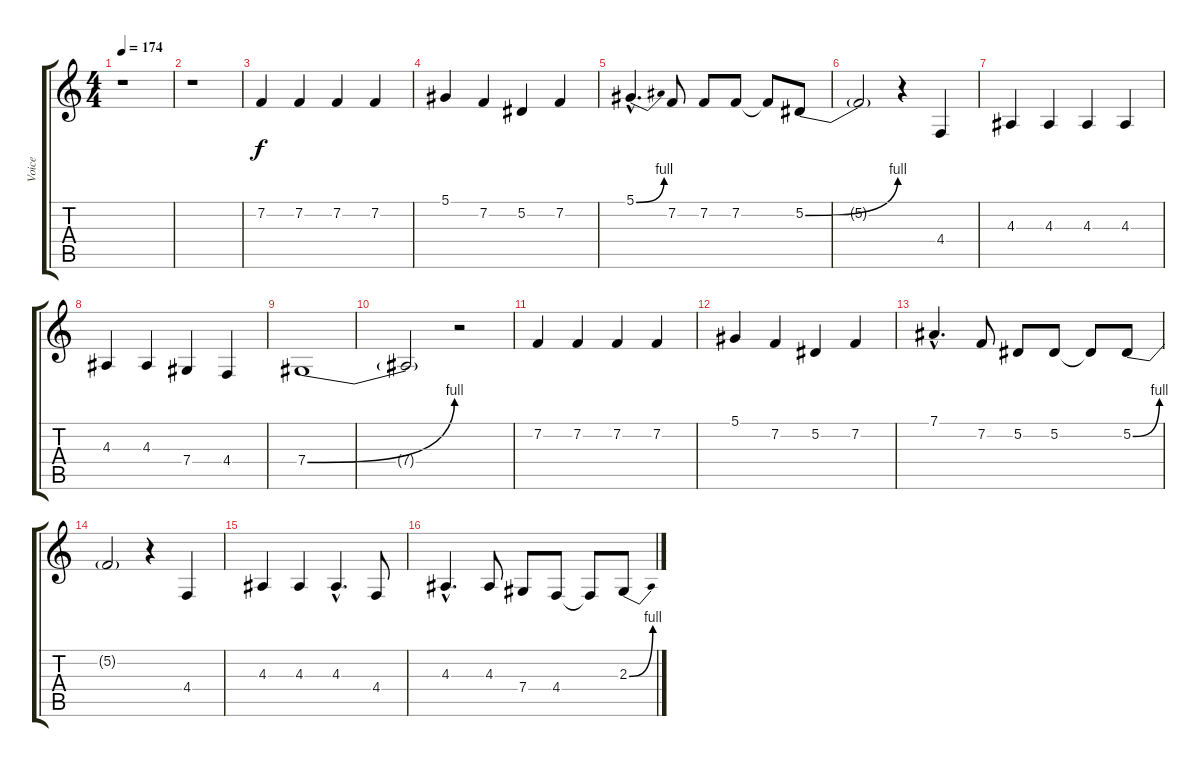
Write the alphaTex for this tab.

\track ("Voice" "Voice") {instrument trumpet}
\staff {score tabs}
\tuning (Eb4 Bb3 Gb3 Db3 Ab2 Eb2) {hide}
\ts (4 4)
\tempo 174
\clef g2
\ks c
r.1{dy f} |
r.1 |
7.2.4 7.2.4 7.2.4 7.2.4 |
5.1.4 7.2.4 5.2.4 7.2.4 |
5.1{be (bend 0 0 60 4) hac}.4{d} 7.2.8 7.2.8 7.2.8 7.2{t}.8 5.2{be (bend 0 0 60 4)}.8 |
5.2{t}.2 r.4 4.4.4 |
4.3.4 4.3.4 4.3.4 4.3.4 |
4.3.4 4.3.4 7.4.4 4.4.4 |
7.4{be (bend 0 0 60 4)}.1 |
7.4{t}.2 r.2 |
7.2.4 7.2.4 7.2.4 7.2.4 |
5.1.4 7.2.4 5.2.4 7.2.4 |
7.1{hac}.4{d} 7.2.8 5.2.8 5.2.8 5.2{t}.8 5.2{be (bend 0 0 60 4)}.8 |
5.2{t}.2 r.4 4.4.4 |
4.3.4 4.3.4 4.3{hac}.4{d} 4.4.8 |
4.3{hac}.4{d} 4.3.8 7.4.8 4.4.8 4.4{t}.8 2.3{be (bend 0 0 60 4)}.8
